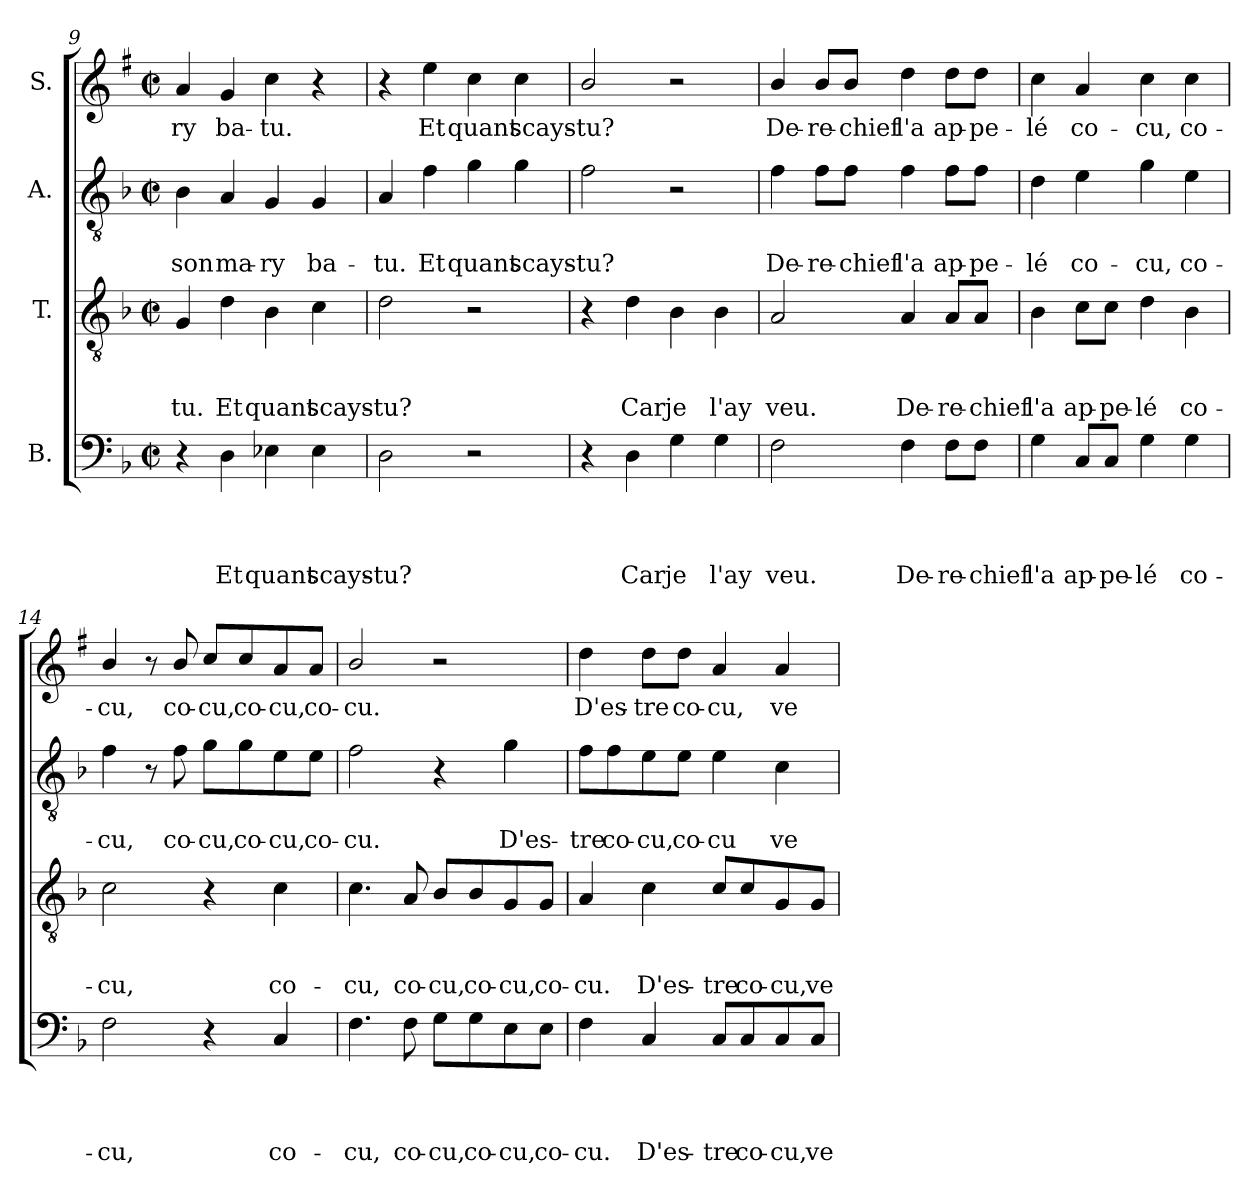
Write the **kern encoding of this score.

**kern	**text	**text	**text	**text	**kern	**text	**text	**text	**kern	**text	**text	**kern	**text
*part4	*part4	*part4	*part4	*part4	*part3	*part3	*part3	*part3	*part2	*part2	*part2	*part1	*part1
*staff4	*staff4	*staff4	*staff4	*staff4	*staff3	*staff3	*staff3	*staff3	*staff2	*staff2	*staff2	*staff1	*staff1
*I"B.	*	*	*	*	*I"T.	*	*	*	*I"A.	*	*	*I"S.	*
*clefF4	*	*	*	*	*clefGv2	*	*	*	*clefGv2	*	*	*clefG2	*
*	*	*	*	*	*	*	*	*	*	*	*	*ITrd1c2	*
*k[b-]	*	*	*	*	*k[b-]	*	*	*	*k[b-]	*	*	*k[b-]	*
*F:	*	*	*	*	*F:	*	*	*	*F:	*	*	*F:	*
*M2/2	*	*	*	*	*M2/2	*	*	*	*M2/2	*	*	*M2/2	*
*met(c|)	*	*	*	*	*met(c|)	*	*	*	*met(c|)	*	*	*met(c|)	*
=9	=9	=9	=9	=9	=9	=9	=9	=9	=9	=9	=9	=9	=9
4r	.	.	.	.	4G/	.	.	-tu.	4B-\	.	son	4g/	-ry
4D\	.	.	.	Et	4d\	.	.	Et	4A/	.	ma-	4f/	ba-
4E-X\	.	.	.	quant	4B-\	.	.	quant	4G/	.	-ry	4b-\	-tu.
4E-\	.	.	.	scays-	4c\	.	.	scays-	4G/	.	ba-	4r	.
=10	=10	=10	=10	=10	=10	=10	=10	=10	=10	=10	=10	=10	=10
2D\	.	.	.	-tu?	2d\	.	.	-tu?	4A/	.	-tu.	4r	.
.	.	.	.	.	.	.	.	.	4f\	.	Et	4dd\	Et
2r	.	.	.	.	2r	.	.	.	4g\	.	quant	4b-\	quant
.	.	.	.	.	.	.	.	.	4g\	.	scays-	4b-\	scays-
!!LO:PB:g=z
=11	=11	=11	=11	=11	=11	=11	=11	=11	=11	=11	=11	=11	=11
4r	.	.	.	.	4r	.	.	.	2f\	.	-tu?	2a/	-tu?
4D\	.	.	.	Car	4d\	.	.	Car	.	.	.	.	.
4G\	.	.	.	je	4B-\	.	.	je	2r	.	.	2r	.
4G\	.	.	.	l'ay	4B-\	.	.	l'ay	.	.	.	.	.
=12	=12	=12	=12	=12	=12	=12	=12	=12	=12	=12	=12	=12	=12
2F\	.	.	.	veu.	2A/	.	.	veu.	4f\	.	De-	4a/	De-
.	.	.	.	.	.	.	.	.	8f\L	.	-re-	8a/L	-re-
.	.	.	.	.	.	.	.	.	8f\J	.	-chief	8a/J	-chief
4F\	.	.	.	De-	4A/	.	.	De-	4f\	.	l'a	4cc\	l'a
8F\L	.	.	.	-re-	8A/L	.	.	-re-	8f\L	.	ap-	8cc\L	ap-
8F\J	.	.	.	-chief	8A/J	.	.	-chief	8f\J	.	-pe-	8cc\J	-pe-
=13	=13	=13	=13	=13	=13	=13	=13	=13	=13	=13	=13	=13	=13
4G\	.	.	.	l'a	4B-\	.	.	l'a	4d\	.	-lé	4b-\	-lé
8C/L	.	.	.	ap-	8c\L	.	.	ap-	4e\	.	co-	4g/	co-
8C/J	.	.	.	-pe-	8c\J	.	.	-pe-	.	.	.	.	.
4G\	.	.	.	-lé	4d\	.	.	-lé	4g\	.	-cu,	4b-\	-cu,
4G\	.	.	.	co-	4B-\	.	.	co-	4e\	.	co-	4b-\	co-
=14	=14	=14	=14	=14	=14	=14	=14	=14	=14	=14	=14	=14	=14
2F\	.	.	.	-cu,	2c\	.	.	-cu,	4f\	.	-cu,	4a/	-cu,
.	.	.	.	.	.	.	.	.	8r	.	.	8r	.
.	.	.	.	.	.	.	.	.	8f\	.	co-	8a/	co-
4r	.	.	.	.	4r	.	.	.	8g\L	.	-cu,	8b-/L	-cu,
.	.	.	.	.	.	.	.	.	8g\	.	co-	8b-/	co-
4C/	.	.	.	co-	4c\	.	.	co-	8e\	.	-cu,	8g/	-cu,
.	.	.	.	.	.	.	.	.	8e\J	.	co-	8g/J	co-
!!LO:LB:g=z
=15	=15	=15	=15	=15	=15	=15	=15	=15	=15	=15	=15	=15	=15
4.F\	.	.	.	-cu,	4.c\	.	.	-cu,	2f\	.	-cu.	2a/	-cu.
8F\	.	.	.	co-	8A/	.	.	co-	.	.	.	.	.
8G\L	.	.	.	-cu,	8B-/L	.	.	-cu,	4r	.	.	2r	.
8G\	.	.	.	co-	8B-/	.	.	co-	.	.	.	.	.
8E\	.	.	.	-cu,	8G/	.	.	-cu,	4g\	.	D'es-	.	.
8E\J	.	.	.	co-	8G/J	.	.	co-	.	.	.	.	.
=16	=16	=16	=16	=16	=16	=16	=16	=16	=16	=16	=16	=16	=16
4F\	.	.	.	-cu.	4A/	.	.	-cu.	8f\L	.	-tre	4cc\	D'es-
.	.	.	.	.	.	.	.	.	8f\	.	co-	.	.
4C/	.	.	.	D'es-	4c\	.	.	D'es-	8e\	.	-cu,	8cc\L	-tre
.	.	.	.	.	.	.	.	.	8e\J	.	co-	8cc\J	co-
8C/L	.	.	.	-tre	8c/L	.	.	-tre	4e\	.	-cu	4g/	-cu,
8C/	.	.	.	co-	8c/	.	.	co-	.	.	.	.	.
8C/	.	.	.	-cu,	8G/	.	.	-cu,	4c\	.	ve-	4g/	ve-
8C/J	.	.	.	ve-	8G/J	.	.	ve-	.	.	.	.	.
=	=	=	=	=	=	=	=	=	=	=	=	=	=
*-	*-	*-	*-	*-	*-	*-	*-	*-	*-	*-	*-	*-	*-
